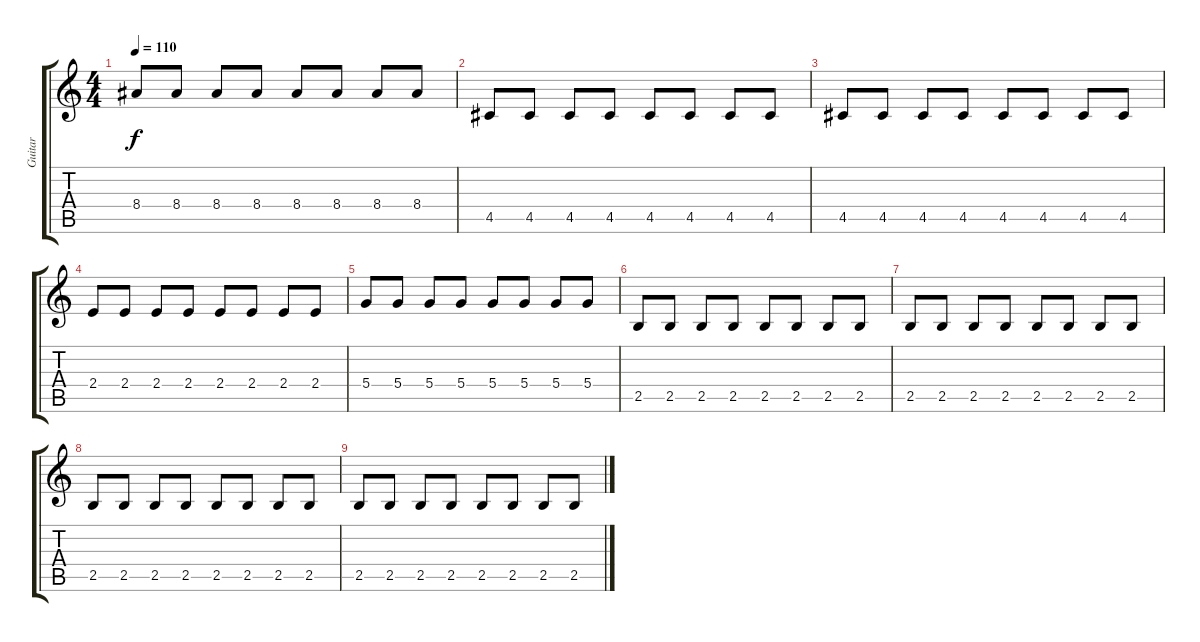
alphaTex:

\track ("Guitar" "Guitar") {instrument distortionguitar}
\staff {score tabs}
\tuning (E4 B3 G3 D3 A2 E2) {hide}
\ts (4 4)
\tempo 110
\clef g2
\ks c
8.4.8{dy f} 8.4.8 8.4.8 8.4.8 8.4.8 8.4.8 8.4.8 8.4.8 |
4.5.8 4.5.8 4.5.8 4.5.8 4.5.8 4.5.8 4.5.8 4.5.8 |
4.5.8 4.5.8 4.5.8 4.5.8 4.5.8 4.5.8 4.5.8 4.5.8 |
2.4.8 2.4.8 2.4.8 2.4.8 2.4.8 2.4.8 2.4.8 2.4.8 |
5.4.8 5.4.8 5.4.8 5.4.8 5.4.8 5.4.8 5.4.8 5.4.8 |
2.5.8 2.5.8 2.5.8 2.5.8 2.5.8 2.5.8 2.5.8 2.5.8 |
2.5.8 2.5.8 2.5.8 2.5.8 2.5.8 2.5.8 2.5.8 2.5.8 |
2.5.8 2.5.8 2.5.8 2.5.8 2.5.8 2.5.8 2.5.8 2.5.8 |
2.5.8 2.5.8 2.5.8 2.5.8 2.5.8 2.5.8 2.5.8 2.5.8
